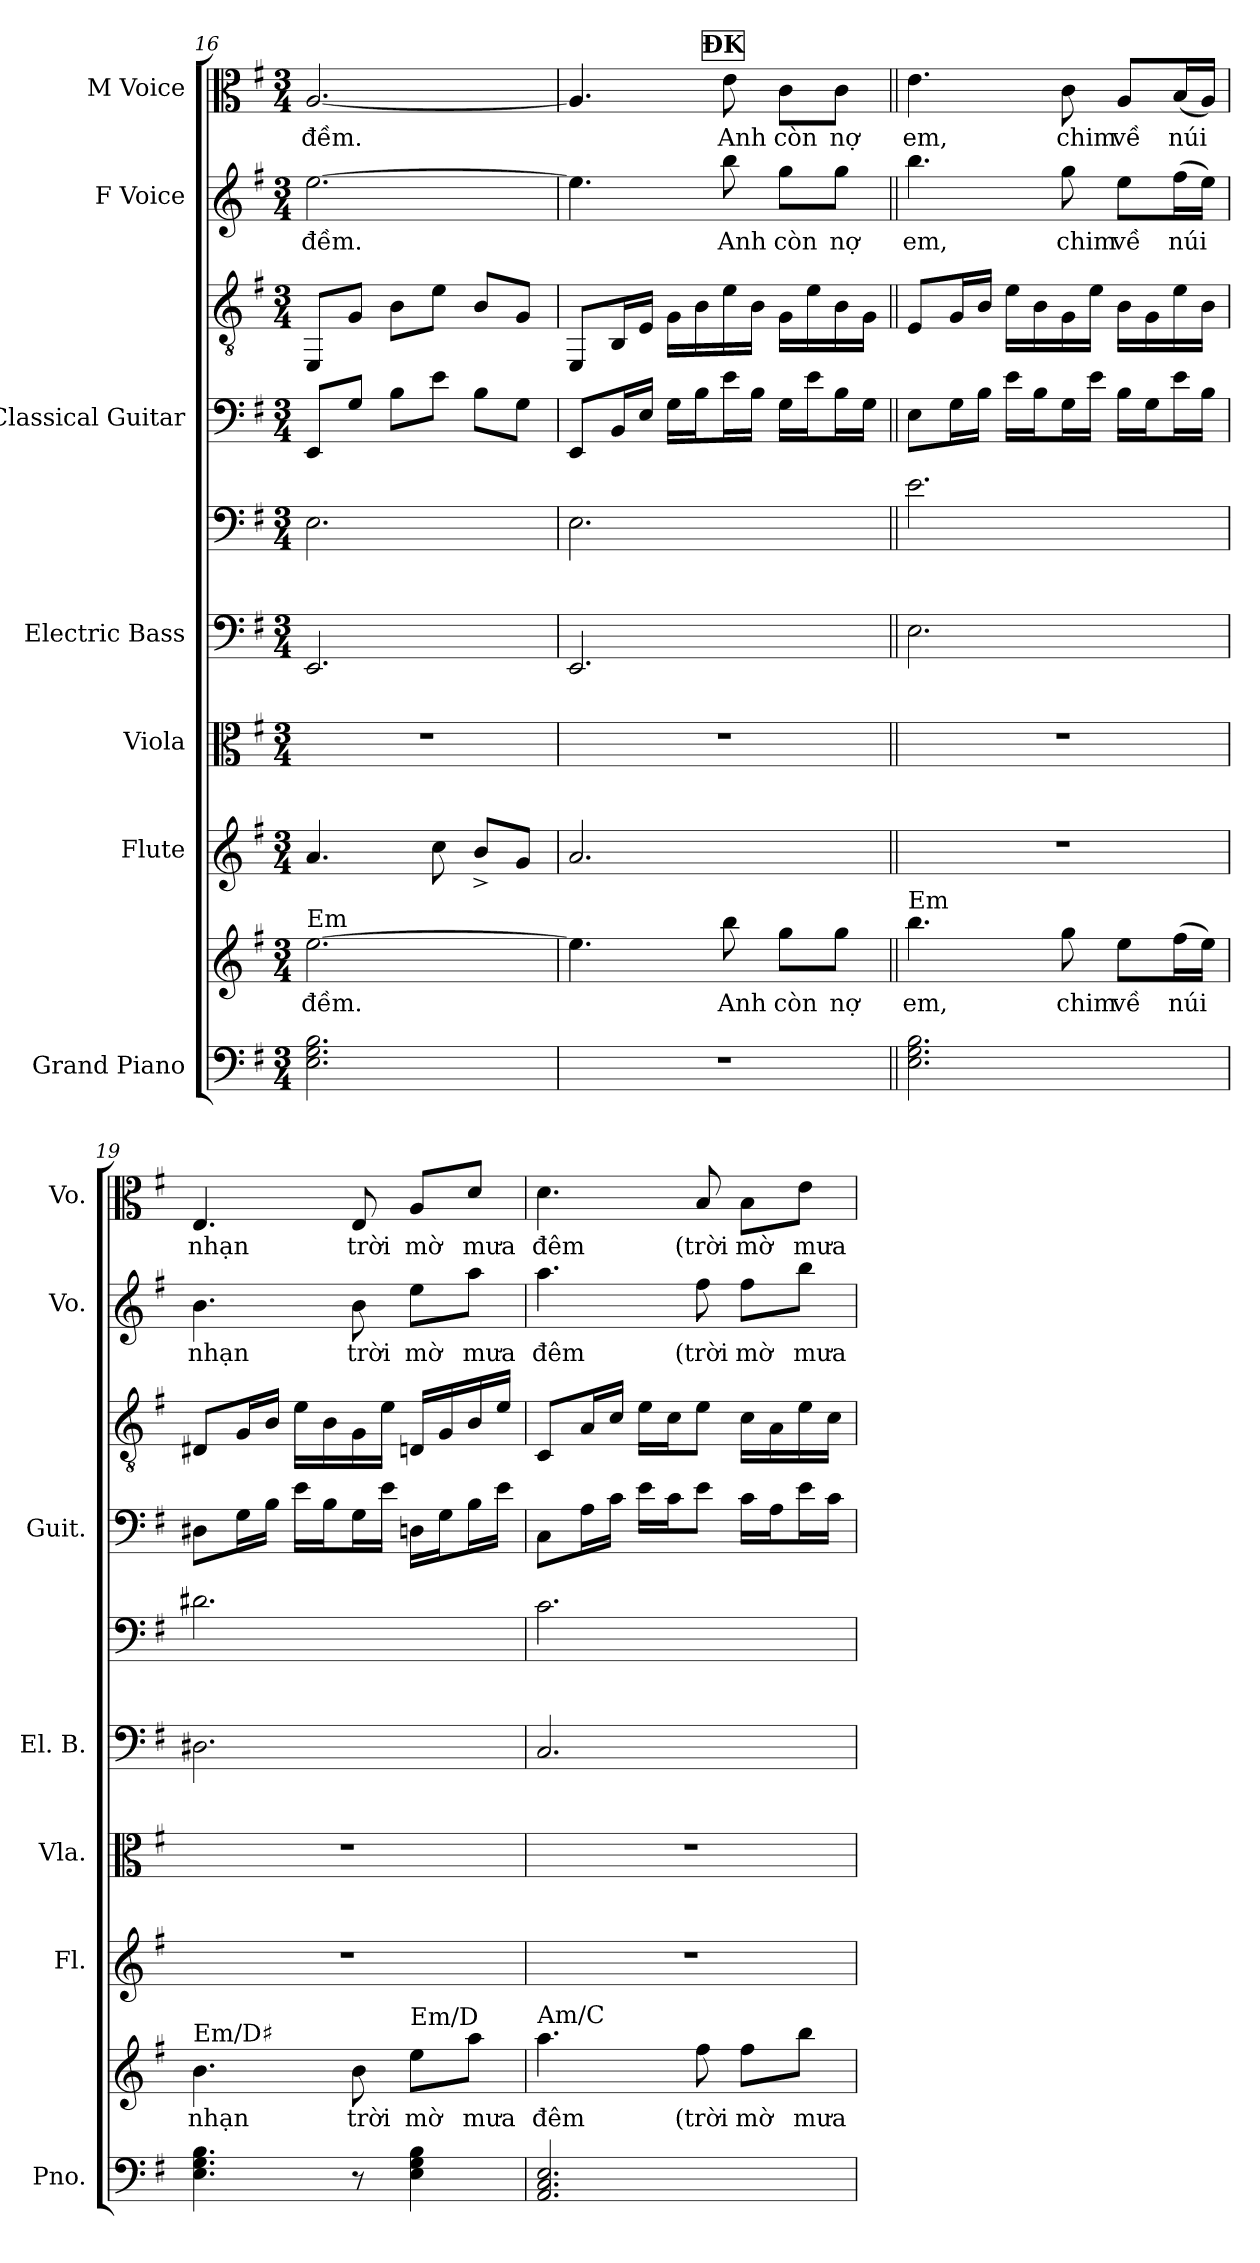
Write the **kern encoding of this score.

**kern	**kern	**text	**kern	**kern	**kern	**kern	**kern	**kern	**kern	**text	**kern	**text
*part7	*part7	*part7	*part6	*part5	*part4	*part4	*part3	*part3	*part2	*part2	*part1	*part1
*staff10	*staff9	*staff9	*staff8	*staff7	*staff6	*staff5	*staff4	*staff3	*staff2	*staff2	*staff1	*staff1
*I"Grand Piano	*	*	*I"Flute	*I"Viola	*I"Electric Bass	*	*I"Classical Guitar	*	*I"F Voice	*	*I"M Voice	*
*I'Pno.	*	*	*I'Fl.	*I'Vla.	*I'El. B.	*	*I'Guit.	*	*I'Vo.	*	*I'Vo.	*
*clefF4	*clefG2	*	*clefG2	*clefC3	*	*clefF4	*	*clefGv2	*clefG2	*	*clefC3	*
*	*	*	*	*	*ITrd7c12	*ITrd7c12	*	*	*	*	*	*
*k[f#]	*k[f#]	*	*k[f#]	*k[f#]	*k[f#]	*k[f#]	*k[f#]	*k[f#]	*k[f#]	*	*k[f#]	*
*M3/4	*M3/4	*	*M3/4	*M3/4	*M3/4	*M3/4	*M3/4	*M3/4	*M3/4	*	*M3/4	*
=16	=16	=16	=16	=16	=16	=16	=16	=16	=16	=16	=16	=16
!	!LO:TX:a:t=Em	!	!	!	!	!	!	!	!	!	!	!
!	!	!LO:LY:b	!	!	!	!	!	!	!	!LO:LY:b	!	!LO:LY:b
2.E\ 2.G\ 2.B\	[2.ee\	đềm.	4.a/	2.r	2.EEE	2.EE\	8EEL	8EE/L	[2.ee\	đềm.	[2.A/	đềm.
.	.	.	.	.	.	.	8GJ	8G/J	.	.	.	.
.	.	.	.	.	.	.	8BL	8B\L	.	.	.	.
.	.	.	8cc\	.	.	.	8eJ	8e\J	.	.	.	.
.	.	.	8b^/L	.	.	.	8BL	8B/L	.	.	.	.
.	.	.	8g/J	.	.	.	8GJ	8G/J	.	.	.	.
!!LO:PB:g=z
!!LO:REH:place=s1:a:B:fs=14:t=ĐK:qo=1.5
=17	=17	=17	=17	=17	=17	=17	=17	=17	=17	=17	=17	=17
2.r	4.ee\]	.	2.a/	2.r	2.EEE	2.EE\	8EEL	8EE/L	4.ee\]	.	4.A/]	.
.	.	.	.	.	.	.	16BBL	16BB/L	.	.	.	.
.	.	.	.	.	.	.	16EJJ	16E/JJ	.	.	.	.
.	.	.	.	.	.	.	16GLL	16G\LL	.	.	.	.
.	.	.	.	.	.	.	16BJ	16B\	.	.	.	.
!	!	!LO:LY:b	!	!	!	!	!	!	!	!LO:LY:b	!	!LO:LY:b
.	8bb\	Anh	.	.	.	.	16eL	16e\	8bb\	Anh	8e\	Anh
.	.	.	.	.	.	.	16BJJ	16B\JJ	.	.	.	.
!	!	!LO:LY:b	!	!	!	!	!	!	!	!LO:LY:b	!	!LO:LY:b
.	8gg\L	còn	.	.	.	.	16GLL	16G\LL	8gg\L	còn	8c\L	còn
.	.	.	.	.	.	.	16eJ	16e\	.	.	.	.
!	!	!LO:LY:b	!	!	!	!	!	!	!	!LO:LY:b	!	!LO:LY:b
.	8gg\J	nợ	.	.	.	.	16BL	16B\	8gg\J	nợ	8c\J	nợ
.	.	.	.	.	.	.	16GJJ	16G\JJ	.	.	.	.
=18||	=18||	=18||	=18||	=18||	=18||	=18||	=18||	=18||	=18||	=18||	=18||	=18||
!	!LO:TX:a:t=Em	!	!	!	!	!	!	!	!	!	!	!
!	!	!LO:LY:b	!	!	!	!	!	!	!	!LO:LY:b	!	!LO:LY:b
2.E\ 2.G\ 2.B\	4.bb\	em,	2.r	2.r	2.EE	2.E\	8EL	8E/L	4.bb\	em,	4.e\	em,
.	.	.	.	.	.	.	16GL	16G/L	.	.	.	.
.	.	.	.	.	.	.	16BJJ	16B/JJ	.	.	.	.
.	.	.	.	.	.	.	16eLL	16e\LL	.	.	.	.
.	.	.	.	.	.	.	16BJ	16B\	.	.	.	.
!	!	!LO:LY:b	!	!	!	!	!	!	!	!LO:LY:b	!	!LO:LY:b
.	8gg\	chim	.	.	.	.	16GL	16G\	8gg\	chim	8c\	chim
.	.	.	.	.	.	.	16eJJ	16e\JJ	.	.	.	.
!	!	!LO:LY:b	!	!	!	!	!	!	!	!LO:LY:b	!	!LO:LY:b
.	8ee\L	về	.	.	.	.	16BLL	16B\LL	8ee\L	về	8A/L	về
.	.	.	.	.	.	.	16GJ	16G\	.	.	.	.
!	!	!LO:LY:b	!	!	!	!	!	!	!	!LO:LY:b	!	!LO:LY:b
.	(16ff#\L	núi	.	.	.	.	16eL	16e\	(16ff#\L	núi	(16B/L	núi
.	16ee\JJ)	.	.	.	.	.	16BJJ	16B\JJ	16ee\JJ)	.	16A/JJ)	.
=19	=19	=19	=19	=19	=19	=19	=19	=19	=19	=19	=19	=19
!	!LO:TX:a:t=Em/D♯	!	!	!	!	!	!	!	!	!	!	!
!	!	!LO:LY:b	!	!	!	!	!	!	!	!LO:LY:b	!	!LO:LY:b
4.E\ 4.G\ 4.B\	4.b\	nhạn	2.r	2.r	2.DD#X	2.D#X\	8D#XL	8D#X/L	4.b\	nhạn	4.E/	nhạn
.	.	.	.	.	.	.	16GL	16G/L	.	.	.	.
.	.	.	.	.	.	.	16BJJ	16B/JJ	.	.	.	.
.	.	.	.	.	.	.	16eLL	16e\LL	.	.	.	.
.	.	.	.	.	.	.	16BJ	16B\	.	.	.	.
!	!	!LO:LY:b	!	!	!	!	!	!	!	!LO:LY:b	!	!LO:LY:b
8r	8b\	trời	.	.	.	.	16GL	16G\	8b\	trời	8E/	trời
.	.	.	.	.	.	.	16eJJ	16e\JJ	.	.	.	.
!	!LO:TX:a:t=Em/D	!	!	!	!	!	!	!	!	!	!	!
!	!	!LO:LY:b	!	!	!	!	!	!	!	!LO:LY:b	!	!LO:LY:b
4E\ 4G\ 4B\	8ee\L	mờ	.	.	.	.	16DnLL	16Dn/LL	8ee\L	mờ	8A/L	mờ
.	.	.	.	.	.	.	16GJ	16G/	.	.	.	.
!	!	!LO:LY:b	!	!	!	!	!	!	!	!LO:LY:b	!	!LO:LY:b
.	8aa\J	mưa	.	.	.	.	16BL	16B/	8aa\J	mưa	8d/J	mưa
.	.	.	.	.	.	.	16eJJ	16e/JJ	.	.	.	.
!!LO:PB:g=z
=20	=20	=20	=20	=20	=20	=20	=20	=20	=20	=20	=20	=20
!	!LO:TX:a:t=Am/C	!	!	!	!	!	!	!	!	!	!	!
!	!	!LO:LY:b	!	!	!	!	!	!	!	!LO:LY:b	!	!LO:LY:b
2.AA/ 2.C/ 2.E/	4.aa\	đêm	2.r	2.r	2.CC	2.C\	8CL	8C/L	4.aa\	đêm	4.d\	đêm
.	.	.	.	.	.	.	16AL	16A/L	.	.	.	.
.	.	.	.	.	.	.	16cJJ	16c/JJ	.	.	.	.
.	.	.	.	.	.	.	16eLL	16e\LL	.	.	.	.
.	.	.	.	.	.	.	16cJ	16c\J	.	.	.	.
!	!	!LO:LY:b	!	!	!	!	!	!	!	!LO:LY:b	!	!LO:LY:b
.	8ff#\	(trời	.	.	.	.	8eJ	8e\J	8ff#\	(trời	8B/	(trời
!	!	!LO:LY:b	!	!	!	!	!	!	!	!LO:LY:b	!	!LO:LY:b
.	8ff#\L	mờ	.	.	.	.	16cLL	16c\LL	8ff#\L	mờ	8B\L	mờ
.	.	.	.	.	.	.	16AJ	16A\	.	.	.	.
!	!	!LO:LY:b	!	!	!	!	!	!	!	!LO:LY:b	!	!LO:LY:b
.	8bb\J	mưa	.	.	.	.	16eL	16e\	8bb\J	mưa	8e\J	mưa
.	.	.	.	.	.	.	16cJJ	16c\JJ	.	.	.	.
=	=	=	=	=	=	=	=	=	=	=	=	=
*-	*-	*-	*-	*-	*-	*-	*-	*-	*-	*-	*-	*-
